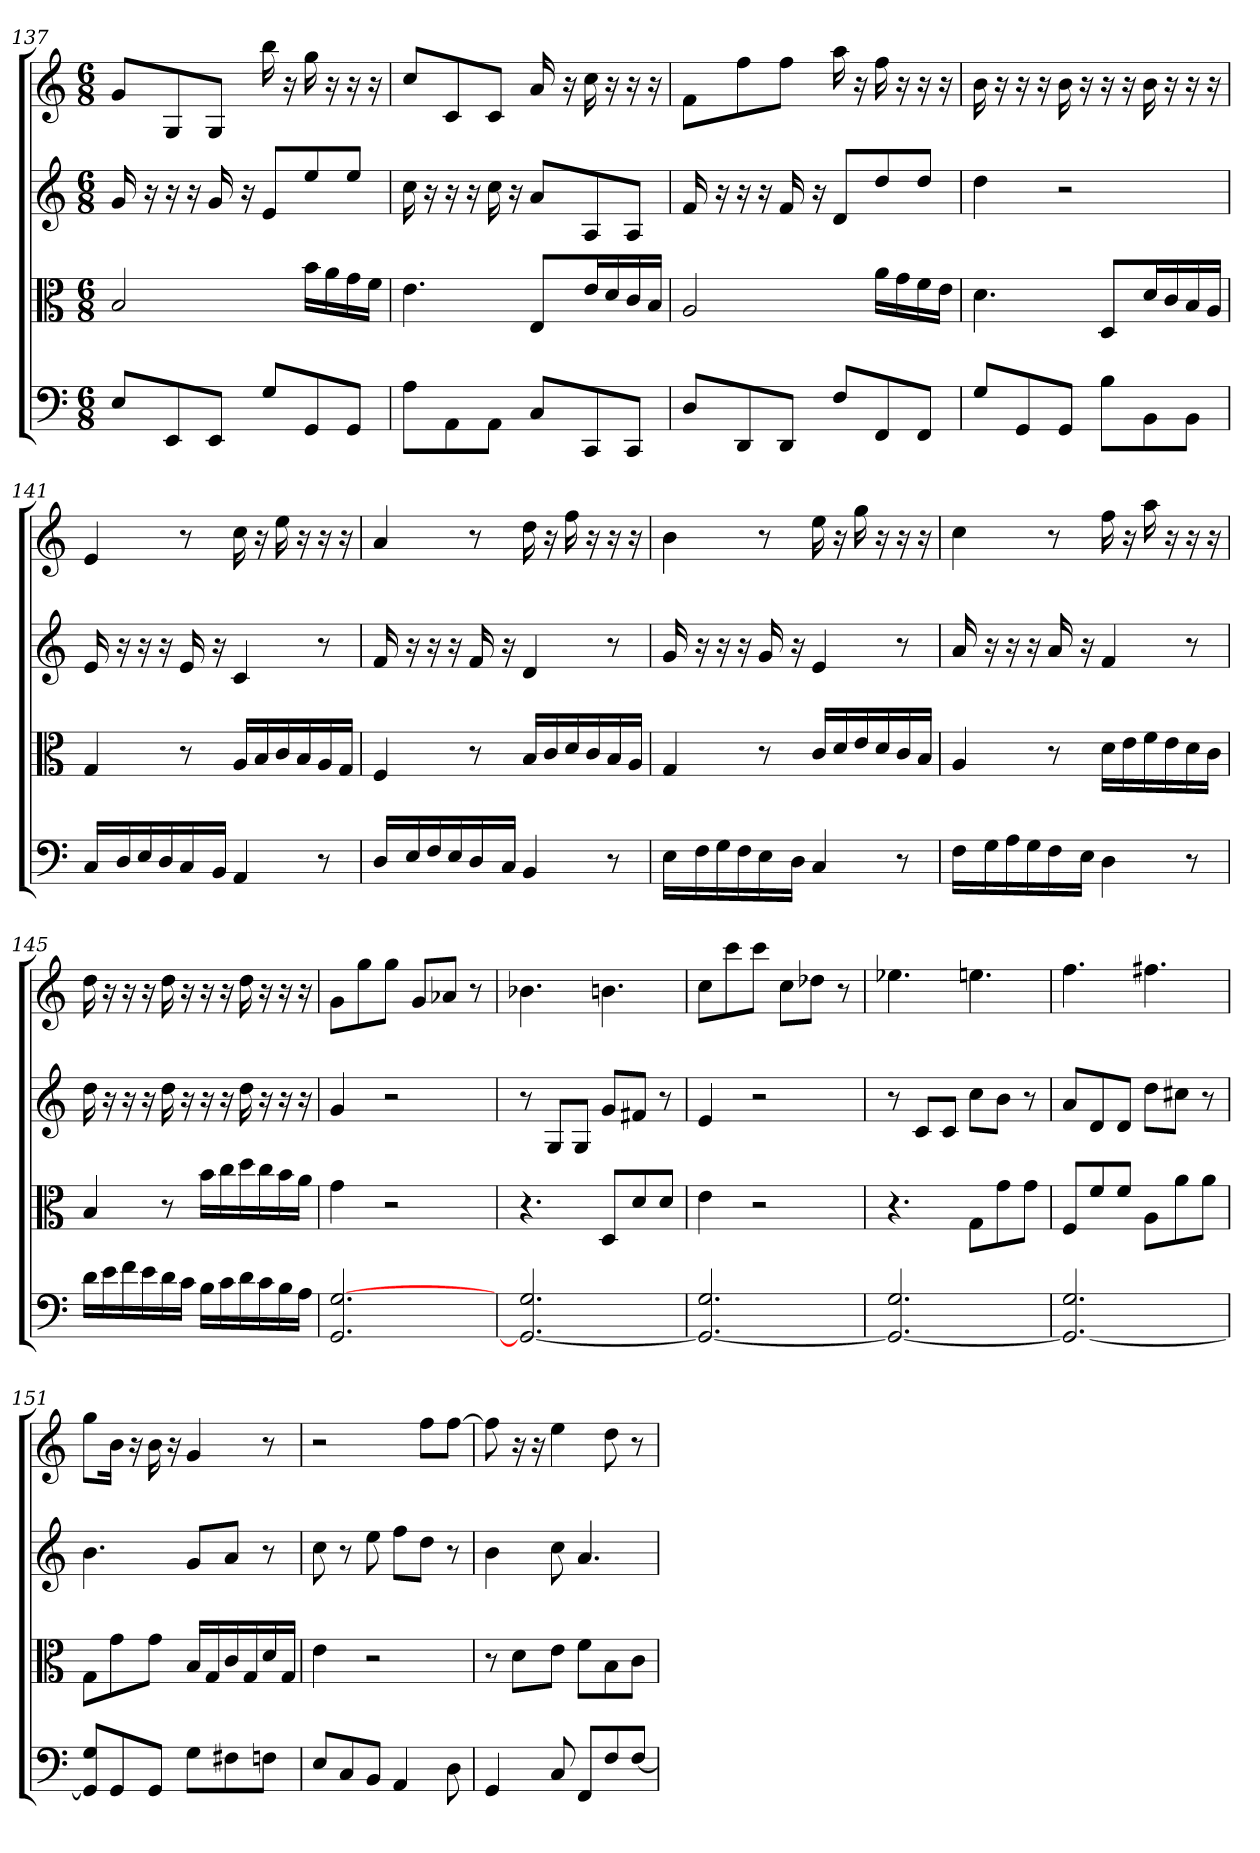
**kern	**kern	**kern	**kern
*part4	*part3	*part2	*part1
*staff4	*staff3	*staff2	*staff1
*clefF4	*clefC3	*clefG2	*clefG2
*k[]	*k[]	*k[]	*k[]
*C:	*C:	*C:	*C:
*M6/8	*M6/8	*M6/8	*M6/8
=137	=137	=137	=137
8E/L	2B	16g	8g/L
.	.	16r	.
8EE/	.	16r	8G/
.	.	16r	.
8EE/J	.	16g	8G/J
.	.	16r	.
8G/L	.	8e/L	16bb
.	.	.	16r
8GG/	16b\LL	8ee/	16gg
.	16a\	.	16r
8GG/J	16g\	8ee/J	16r
.	16f\JJ	.	16r
=138	=138	=138	=138
8A\L	4.e	16cc	8cc/L
.	.	16r	.
8AA\	.	16r	8c/
.	.	16r	.
8AA\J	.	16cc	8c/J
.	.	16r	.
8C/L	8E/L	8a/L	16a
.	.	.	16r
8CC/	16e/L	8A/	16cc
.	16d/	.	16r
8CC/J	16c/	8A/J	16r
.	16B/JJ	.	16r
=139	=139	=139	=139
8D/L	2A	16f	8f\L
.	.	16r	.
8DD/	.	16r	8ff\
.	.	16r	.
8DD/J	.	16f	8ff\J
.	.	16r	.
8F/L	.	8d/L	16aa
.	.	.	16r
8FF/	16a\LL	8dd/	16ff
.	16g\	.	16r
8FF/J	16f\	8dd/J	16r
.	16e\JJ	.	16r
=140	=140	=140	=140
8G/L	4.d	4dd	16b
.	.	.	16r
8GG/	.	.	16r
.	.	.	16r
8GG/J	.	2r	16b
.	.	.	16r
8B\L	8D/L	.	16r
.	.	.	16r
8BB\	16d/L	.	16b
.	16c/	.	16r
8BB\J	16B/	.	16r
.	16A/JJ	.	16r
=141	=141	=141	=141
16C/LL	4G	16e	4e
16D/	.	16r	.
16E/	.	16r	.
16D/	.	16r	.
16C/	8r	16e	8r
16BB/JJ	.	16r	.
4AA	16A/LL	4c	16cc
.	16B/	.	16r
.	16c/	.	16ee
.	16B/	.	16r
8r	16A/	8r	16r
.	16G/JJ	.	16r
=142	=142	=142	=142
16D/LL	4F	16f	4a
16E/	.	16r	.
16F/	.	16r	.
16E/	.	16r	.
16D/	8r	16f	8r
16C/JJ	.	16r	.
4BB	16B/LL	4d	16dd
.	16c/	.	16r
.	16d/	.	16ff
.	16c/	.	16r
8r	16B/	8r	16r
.	16A/JJ	.	16r
=143	=143	=143	=143
16E\LL	4G	16g	4b
16F\	.	16r	.
16G\	.	16r	.
16F\	.	16r	.
16E\	8r	16g	8r
16D\JJ	.	16r	.
4C	16c/LL	4e	16ee
.	16d/	.	16r
.	16e/	.	16gg
.	16d/	.	16r
8r	16c/	8r	16r
.	16B/JJ	.	16r
=144	=144	=144	=144
16F\LL	4A	16a	4cc
16G\	.	16r	.
16A\	.	16r	.
16G\	.	16r	.
16F\	8r	16a	8r
16E\JJ	.	16r	.
4D	16d\LL	4f	16ff
.	16e\	.	16r
.	16f\	.	16aa
.	16e\	.	16r
8r	16d\	8r	16r
.	16c\JJ	.	16r
=145	=145	=145	=145
16d\LL	4B	16dd	16dd
16e\	.	16r	16r
16f\	.	16r	16r
16e\	.	16r	16r
16d\	8r	16dd	16dd
16c\JJ	.	16r	16r
16B\LL	16b\LL	16r	16r
16c\	16cc\	16r	16r
16d\	16dd\	16dd	16dd
16c\	16cc\	16r	16r
16B\	16b\	16r	16r
16A\JJ	16a\JJ	16r	16r
=146	=146	=146	=146
2.GG [2.G	4g	4g	8g\L
.	.	.	8gg\
.	2r	2r	8gg\J
.	.	.	8g/L
.	.	.	8a-X/J
.	.	.	8r
=147	=147	=147	=147
2.GG_ 2.G	4.r	8r	4.b-X
.	.	8G/L	.
.	.	8G/J	.
.	8D/L	8g/L	4.bn
.	8d/	8f#X/J	.
.	8d/J	8r	.
=148	=148	=148	=148
2.GG_ 2.G	4e	4e	8cc\L
.	.	.	8ccc\
.	2r	2r	8ccc\J
.	.	.	8cc\L
.	.	.	8dd-X\J
.	.	.	8r
=149	=149	=149	=149
2.GG_ 2.G	4.r	8r	4.ee-X
.	.	8c/L	.
.	.	8c/J	.
.	8G\L	8cc\L	4.een
.	8g\	8b\J	.
.	8g\J	8r	.
=150	=150	=150	=150
2.GG_ 2.G	8F/L	8a/L	4.ff
.	8f/	8d/	.
.	8f/J	8d/J	.
.	8A\L	8dd\L	4.ff#X
.	8a\	8cc#X\J	.
.	8a\J	8r	.
=151	=151	=151	=151
8GG]/ 8G/L	8G\L	4.b	8gg\L
8GG/	8g\	.	16b\Jk
.	.	.	16r
8GG/J	8g\J	.	16b
.	.	.	16r
8G\L	16B/LL	8g/L	4g
.	16G/	.	.
8F#X\	16c/	8a/J	.
.	16G/	.	.
8Fn\J	16d/	8r	8r
.	16G/JJ	.	.
=152	=152	=152	=152
8E/L	4e	8cc	2r
8C/	.	8r	.
8BB/J	2r	8ee	.
4AA	.	8ff\L	.
.	.	8dd\J	8ff\L
8D	.	8r	[8ff\J
=153	=153	=153	=153
4GG	8r	4b	8ff]
.	8d\L	.	16r
.	.	.	16r
8C	8e\J	8cc	4ee
8FF/L	8f\L	4.a	.
8F/	8B\	.	8dd
[8F/J	8c\J	.	8r
=	=	=	=
*-	*-	*-	*-
